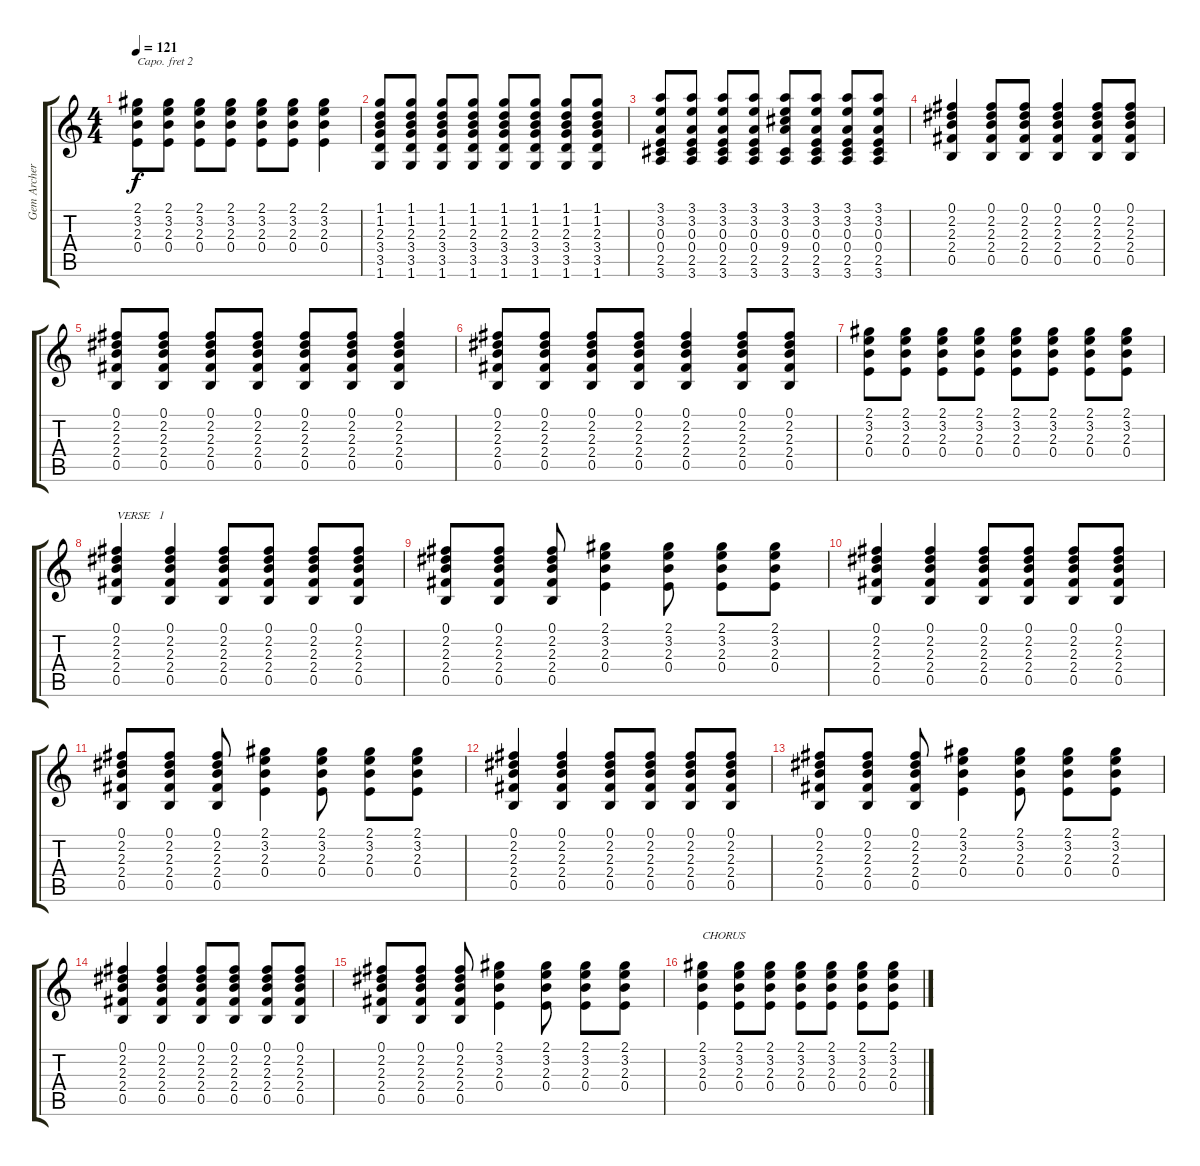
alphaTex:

\track ("Gem Archer - Rythem Guitar" "Gem Archer") {instrument overdrivenguitar}
\staff {score tabs}
\capo 2
\tuning (E4 B3 G3 D3 A2 E2) {hide}
\ts (4 4)
\tempo 121
\clef g2
\ks c
(2.1 3.2 2.3 0.4).8{dy f} (2.1 3.2 2.3 0.4).8 (2.1 3.2 2.3 0.4).8 (2.1 3.2 2.3 0.4).8 (2.1 3.2 2.3 0.4).8 (2.1 3.2 2.3 0.4).8 (2.1 3.2 2.3 0.4).4 |
(1.1 1.2 2.3 3.4 3.5 1.6).8 (1.1 1.2 2.3 3.4 3.5 1.6).8 (1.1 1.2 2.3 3.4 3.5 1.6).8 (1.1 1.2 2.3 3.4 3.5 1.6).8 (1.1 1.2 2.3 3.4 3.5 1.6).8 (1.1 1.2 2.3 3.4 3.5 1.6).8 (1.1 1.2 2.3 3.4 3.5 1.6).8 (1.1 1.2 2.3 3.4 3.5 1.6).8 |
(3.1 3.2 0.3 0.4 2.5 3.6).8 (3.1 3.2 0.3 0.4 2.5 3.6).8 (3.1 3.2 0.3 0.4 2.5 3.6).8 (3.1 3.2 0.3 0.4 2.5 3.6).8 (3.1 3.2 0.3 9.4 2.5 3.6).8 (3.1 3.2 0.3 0.4 2.5 3.6).8 (3.1 3.2 0.3 0.4 2.5 3.6).8 (3.1 3.2 0.3 0.4 2.5 3.6).8 |
(0.1 2.2 2.3 2.4 0.5).4 (0.1 2.2 2.3 2.4 0.5).8 (0.1 2.2 2.3 2.4 0.5).8 (0.1 2.2 2.3 2.4 0.5).4 (0.1 2.2 2.3 2.4 0.5).8 (0.1 2.2 2.3 2.4 0.5).8 |
(0.1 2.2 2.3 2.4 0.5).8 (0.1 2.2 2.3 2.4 0.5).8 (0.1 2.2 2.3 2.4 0.5).8 (0.1 2.2 2.3 2.4 0.5).8 (0.1 2.2 2.3 2.4 0.5).8 (0.1 2.2 2.3 2.4 0.5).8 (0.1 2.2 2.3 2.4 0.5).4 |
(0.1 2.2 2.3 2.4 0.5).8 (0.1 2.2 2.3 2.4 0.5).8 (0.1 2.2 2.3 2.4 0.5).8 (0.1 2.2 2.3 2.4 0.5).8 (0.1 2.2 2.3 2.4 0.5).4 (0.1 2.2 2.3 2.4 0.5).8 (0.1 2.2 2.3 2.4 0.5).8 |
(2.1 3.2 2.3 0.4).8 (2.1 3.2 2.3 0.4).8 (2.1 3.2 2.3 0.4).8 (2.1 3.2 2.3 0.4).8 (2.1 3.2 2.3 0.4).8 (2.1 3.2 2.3 0.4).8 (2.1 3.2 2.3 0.4).8 (2.1 3.2 2.3 0.4).8 |
(0.1 2.2 2.3 2.4 0.5).4{txt "VERSE   1"} (0.1 2.2 2.3 2.4 0.5).4 (0.1 2.2 2.3 2.4 0.5).8 (0.1 2.2 2.3 2.4 0.5).8 (0.1 2.2 2.3 2.4 0.5).8 (0.1 2.2 2.3 2.4 0.5).8 |
(0.1 2.2 2.3 2.4 0.5).8 (0.1 2.2 2.3 2.4 0.5).8 (0.1 2.2 2.3 2.4 0.5).8 (2.1 3.2 2.3 0.4).4 (2.1 3.2 2.3 0.4).8 (2.1 3.2 2.3 0.4).8 (2.1 3.2 2.3 0.4).8 |
(0.1 2.2 2.3 2.4 0.5).4 (0.1 2.2 2.3 2.4 0.5).4 (0.1 2.2 2.3 2.4 0.5).8 (0.1 2.2 2.3 2.4 0.5).8 (0.1 2.2 2.3 2.4 0.5).8 (0.1 2.2 2.3 2.4 0.5).8 |
(0.1 2.2 2.3 2.4 0.5).8 (0.1 2.2 2.3 2.4 0.5).8 (0.1 2.2 2.3 2.4 0.5).8 (2.1 3.2 2.3 0.4).4 (2.1 3.2 2.3 0.4).8 (2.1 3.2 2.3 0.4).8 (2.1 3.2 2.3 0.4).8 |
(0.1 2.2 2.3 2.4 0.5).4 (0.1 2.2 2.3 2.4 0.5).4 (0.1 2.2 2.3 2.4 0.5).8 (0.1 2.2 2.3 2.4 0.5).8 (0.1 2.2 2.3 2.4 0.5).8 (0.1 2.2 2.3 2.4 0.5).8 |
(0.1 2.2 2.3 2.4 0.5).8 (0.1 2.2 2.3 2.4 0.5).8 (0.1 2.2 2.3 2.4 0.5).8 (2.1 3.2 2.3 0.4).4 (2.1 3.2 2.3 0.4).8 (2.1 3.2 2.3 0.4).8 (2.1 3.2 2.3 0.4).8 |
(0.1 2.2 2.3 2.4 0.5).4 (0.1 2.2 2.3 2.4 0.5).4 (0.1 2.2 2.3 2.4 0.5).8 (0.1 2.2 2.3 2.4 0.5).8 (0.1 2.2 2.3 2.4 0.5).8 (0.1 2.2 2.3 2.4 0.5).8 |
(0.1 2.2 2.3 2.4 0.5).8 (0.1 2.2 2.3 2.4 0.5).8 (0.1 2.2 2.3 2.4 0.5).8 (2.1 3.2 2.3 0.4).4 (2.1 3.2 2.3 0.4).8 (2.1 3.2 2.3 0.4).8 (2.1 3.2 2.3 0.4).8 |
(2.1 3.2 2.3 0.4).4{txt "CHORUS"} (2.1 3.2 2.3 0.4).8 (2.1 3.2 2.3 0.4).8 (2.1 3.2 2.3 0.4).8 (2.1 3.2 2.3 0.4).8 (2.1 3.2 2.3 0.4).8 (2.1 3.2 2.3 0.4).8
